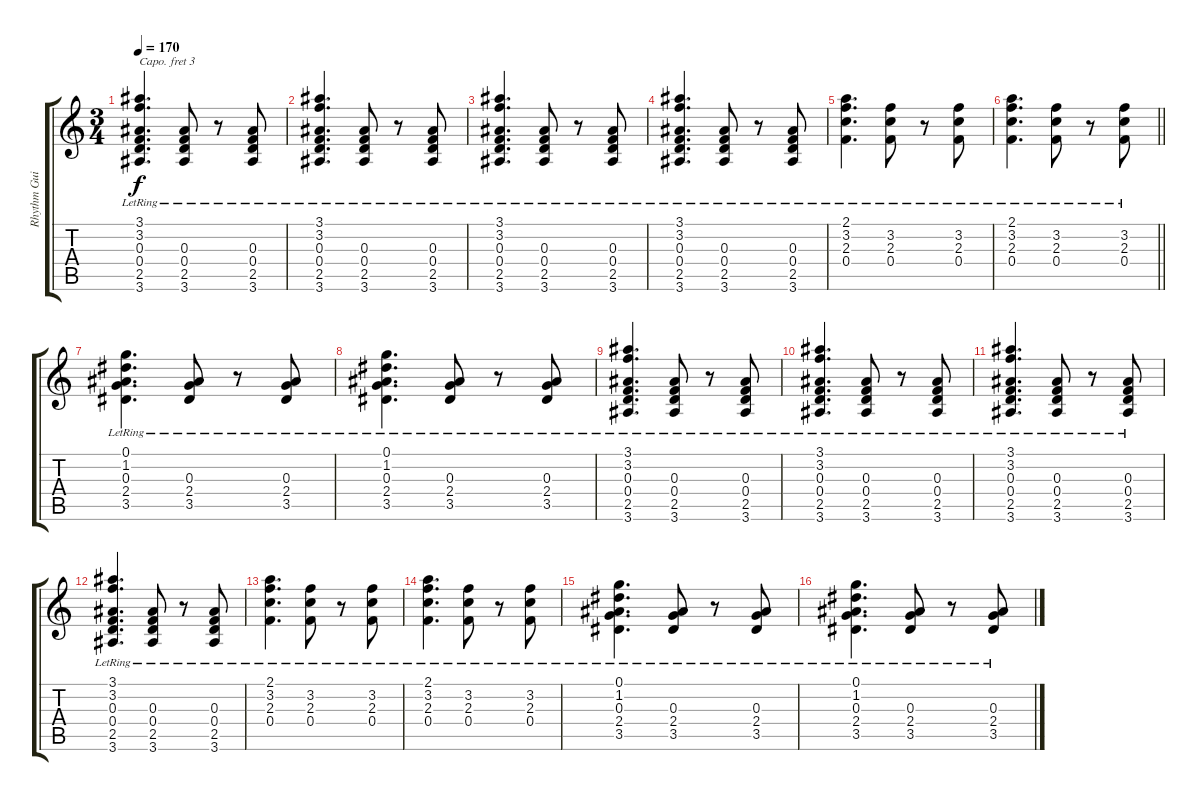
\track ("Rhythm Guitar" "Rhythm Gui") {instrument acousticguitarsteel}
\staff {score tabs}
\capo 3
\tuning (E4 B3 G3 D3 A2 E2) {hide}
\ts (3 4)
\tempo 170
\clef g2
\ks c
(3.1{lr} 3.2{lr} 0.3{lr} 0.4{lr} 2.5{lr} 3.6{lr}).4{d dy f} (0.3{lr} 0.4{lr} 2.5{lr} 3.6{lr}).8 r.8 (0.3{lr} 0.4{lr} 2.5{lr} 3.6{lr}).8 |
(3.1{lr} 3.2{lr} 0.3{lr} 0.4{lr} 2.5{lr} 3.6{lr}).4{d} (0.3{lr} 0.4{lr} 2.5{lr} 3.6{lr}).8 r.8 (0.3{lr} 0.4{lr} 2.5{lr} 3.6{lr}).8 |
(3.1{lr} 3.2{lr} 0.3{lr} 0.4{lr} 2.5{lr} 3.6{lr}).4{d} (0.3{lr} 0.4{lr} 2.5{lr} 3.6{lr}).8 r.8 (0.3{lr} 0.4{lr} 2.5{lr} 3.6{lr}).8 |
(3.1{lr} 3.2{lr} 0.3{lr} 0.4{lr} 2.5{lr} 3.6{lr}).4{d} (0.3{lr} 0.4{lr} 2.5{lr} 3.6{lr}).8 r.8 (0.3{lr} 0.4{lr} 2.5{lr} 3.6{lr}).8 |
(2.1{lr} 3.2{lr} 2.3{lr} 0.4{lr}).4{d} (3.2 2.3{lr} 0.4{lr}).8 r.8 (3.2 2.3{lr} 0.4{lr}).8 |
\barLineRight lightlight
(2.1{lr} 3.2{lr} 2.3{lr} 0.4{lr}).4{d} (3.2 2.3{lr} 0.4{lr}).8 r.8 (3.2 2.3{lr} 0.4{lr}).8 |
(0.1{lr} 1.2{lr} 0.3{lr} 2.4{lr} 3.5{lr}).4{d} (0.3{lr} 2.4{lr} 3.5{lr}).8 r.8 (0.3{lr} 2.4{lr} 3.5{lr}).8 |
(0.1{lr} 1.2{lr} 0.3{lr} 2.4{lr} 3.5{lr}).4{d} (0.3{lr} 2.4{lr} 3.5{lr}).8 r.8 (0.3{lr} 2.4{lr} 3.5{lr}).8 |
(3.1{lr} 3.2{lr} 0.3{lr} 0.4{lr} 2.5{lr} 3.6{lr}).4{d} (0.3{lr} 0.4{lr} 2.5{lr} 3.6{lr}).8 r.8 (0.3{lr} 0.4{lr} 2.5{lr} 3.6{lr}).8 |
(3.1{lr} 3.2{lr} 0.3{lr} 0.4{lr} 2.5{lr} 3.6{lr}).4{d} (0.3{lr} 0.4{lr} 2.5{lr} 3.6{lr}).8 r.8 (0.3{lr} 0.4{lr} 2.5{lr} 3.6{lr}).8 |
(3.1{lr} 3.2{lr} 0.3{lr} 0.4{lr} 2.5{lr} 3.6{lr}).4{d} (0.3{lr} 0.4{lr} 2.5{lr} 3.6{lr}).8 r.8 (0.3{lr} 0.4{lr} 2.5{lr} 3.6{lr}).8 |
(3.1{lr} 3.2{lr} 0.3{lr} 0.4{lr} 2.5{lr} 3.6{lr}).4{d} (0.3{lr} 0.4{lr} 2.5{lr} 3.6{lr}).8 r.8 (0.3{lr} 0.4{lr} 2.5{lr} 3.6{lr}).8 |
(2.1{lr} 3.2{lr} 2.3{lr} 0.4{lr}).4{d} (3.2 2.3{lr} 0.4{lr}).8 r.8 (3.2 2.3{lr} 0.4{lr}).8 |
(2.1{lr} 3.2{lr} 2.3{lr} 0.4{lr}).4{d} (3.2 2.3{lr} 0.4{lr}).8 r.8 (3.2 2.3{lr} 0.4{lr}).8 |
(0.1{lr} 1.2{lr} 0.3{lr} 2.4{lr} 3.5{lr}).4{d} (0.3{lr} 2.4{lr} 3.5{lr}).8 r.8 (0.3{lr} 2.4{lr} 3.5{lr}).8 |
(0.1{lr} 1.2{lr} 0.3{lr} 2.4{lr} 3.5{lr}).4{d} (0.3{lr} 2.4{lr} 3.5{lr}).8 r.8 (0.3{lr} 2.4{lr} 3.5{lr}).8
